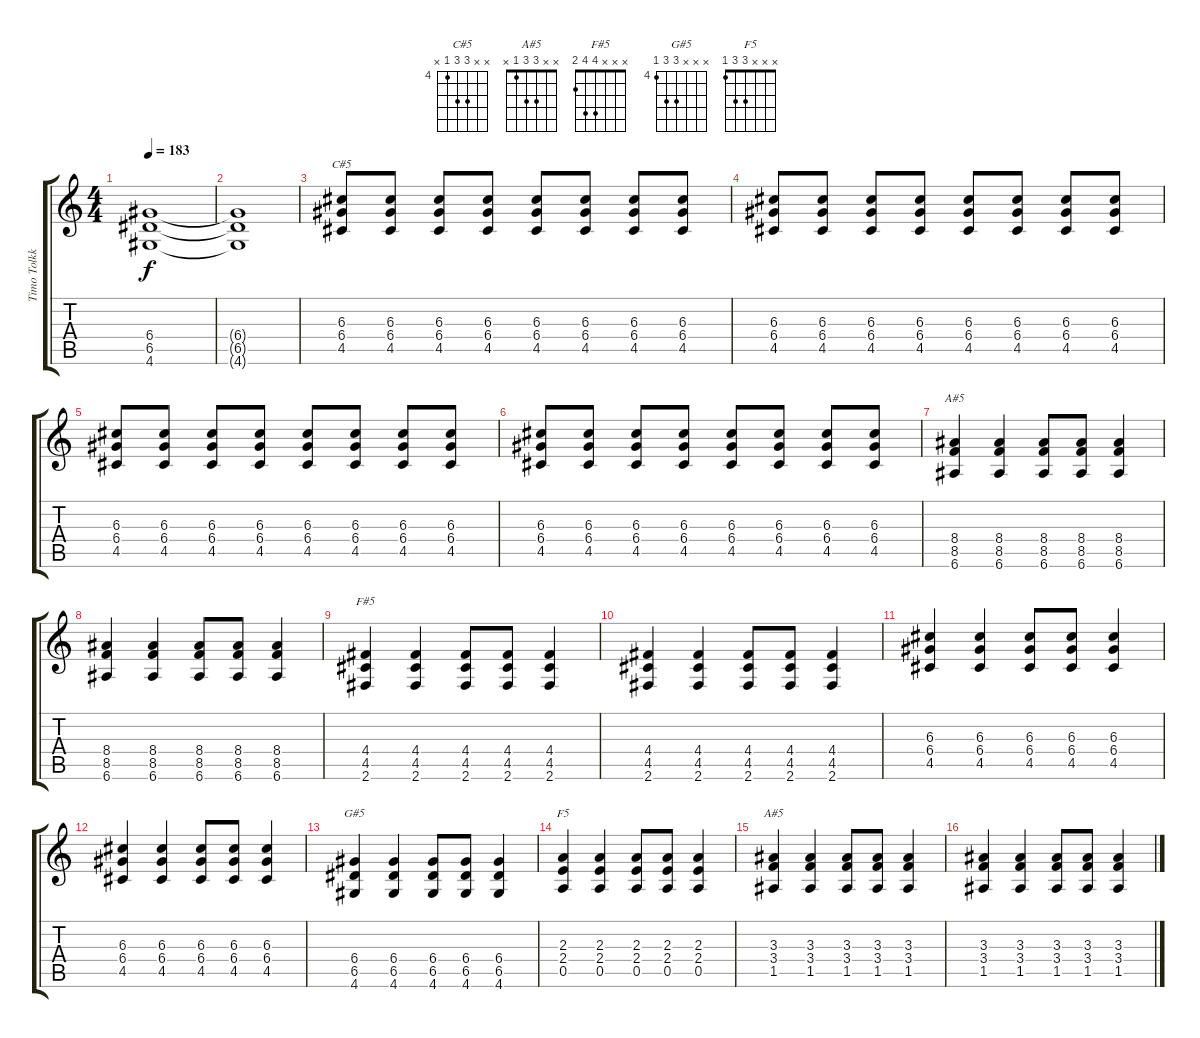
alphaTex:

\track ("Timo Tolkki" "Timo Tolkk") {instrument distortionguitar}
\staff {score tabs}
\tuning (E4 B3 G3 D3 A2 E2) {hide}
\chord ("C#5" x x 6 6 4 x) {firstfret 4}
\chord ("A#5" x x x 8 8 6) {firstfret 6}
\chord ("F#5" x x x 4 4 2)
\chord ("G#5" x x x 6 6 4) {firstfret 4}
\chord ("F5" x x x 3 3 1)
\chord ("A#5" x x 3 3 1 x)
\ts (4 4)
\tempo 183
\clef g2
\ks c
(6.4 6.5 4.6).1{dy f} |
(6.4{t} 6.5{t} 4.6{t}).1 |
(6.3 6.4 4.5).8{ch "C#5"} (6.3 6.4 4.5).8 (6.3 6.4 4.5).8 (6.3 6.4 4.5).8 (6.3 6.4 4.5).8 (6.3 6.4 4.5).8 (6.3 6.4 4.5).8 (6.3 6.4 4.5).8 |
(6.3 6.4 4.5).8 (6.3 6.4 4.5).8 (6.3 6.4 4.5).8 (6.3 6.4 4.5).8 (6.3 6.4 4.5).8 (6.3 6.4 4.5).8 (6.3 6.4 4.5).8 (6.3 6.4 4.5).8 |
(6.3 6.4 4.5).8 (6.3 6.4 4.5).8 (6.3 6.4 4.5).8 (6.3 6.4 4.5).8 (6.3 6.4 4.5).8 (6.3 6.4 4.5).8 (6.3 6.4 4.5).8 (6.3 6.4 4.5).8 |
(6.3 6.4 4.5).8 (6.3 6.4 4.5).8 (6.3 6.4 4.5).8 (6.3 6.4 4.5).8 (6.3 6.4 4.5).8 (6.3 6.4 4.5).8 (6.3 6.4 4.5).8 (6.3 6.4 4.5).8 |
(8.4 8.5 6.6).4{ch "A#5"} (8.4 8.5 6.6).4 (8.4 8.5 6.6).8 (8.4 8.5 6.6).8 (8.4 8.5 6.6).4 |
(8.4 8.5 6.6).4 (8.4 8.5 6.6).4 (8.4 8.5 6.6).8 (8.4 8.5 6.6).8 (8.4 8.5 6.6).4 |
(4.4 4.5 2.6).4{ch "F#5"} (4.4 4.5 2.6).4 (4.4 4.5 2.6).8 (4.4 4.5 2.6).8 (4.4 4.5 2.6).4 |
(4.4 4.5 2.6).4 (4.4 4.5 2.6).4 (4.4 4.5 2.6).8 (4.4 4.5 2.6).8 (4.4 4.5 2.6).4 |
(6.3 6.4 4.5).4 (6.3 6.4 4.5).4 (6.3 6.4 4.5).8 (6.3 6.4 4.5).8 (6.3 6.4 4.5).4 |
(6.3 6.4 4.5).4 (6.3 6.4 4.5).4 (6.3 6.4 4.5).8 (6.3 6.4 4.5).8 (6.3 6.4 4.5).4 |
(6.4 6.5 4.6).4{ch "G#5"} (6.4 6.5 4.6).4 (6.4 6.5 4.6).8 (6.4 6.5 4.6).8 (6.4 6.5 4.6).4 |
(2.3 2.4 0.5).4{ch "F5"} (2.3 2.4 0.5).4 (2.3 2.4 0.5).8 (2.3 2.4 0.5).8 (2.3 2.4 0.5).4 |
(3.3 3.4 1.5).4{ch "A#5"} (3.3 3.4 1.5).4 (3.3 3.4 1.5).8 (3.3 3.4 1.5).8 (3.3 3.4 1.5).4 |
(3.3 3.4 1.5).4 (3.3 3.4 1.5).4 (3.3 3.4 1.5).8 (3.3 3.4 1.5).8 (3.3 3.4 1.5).4
